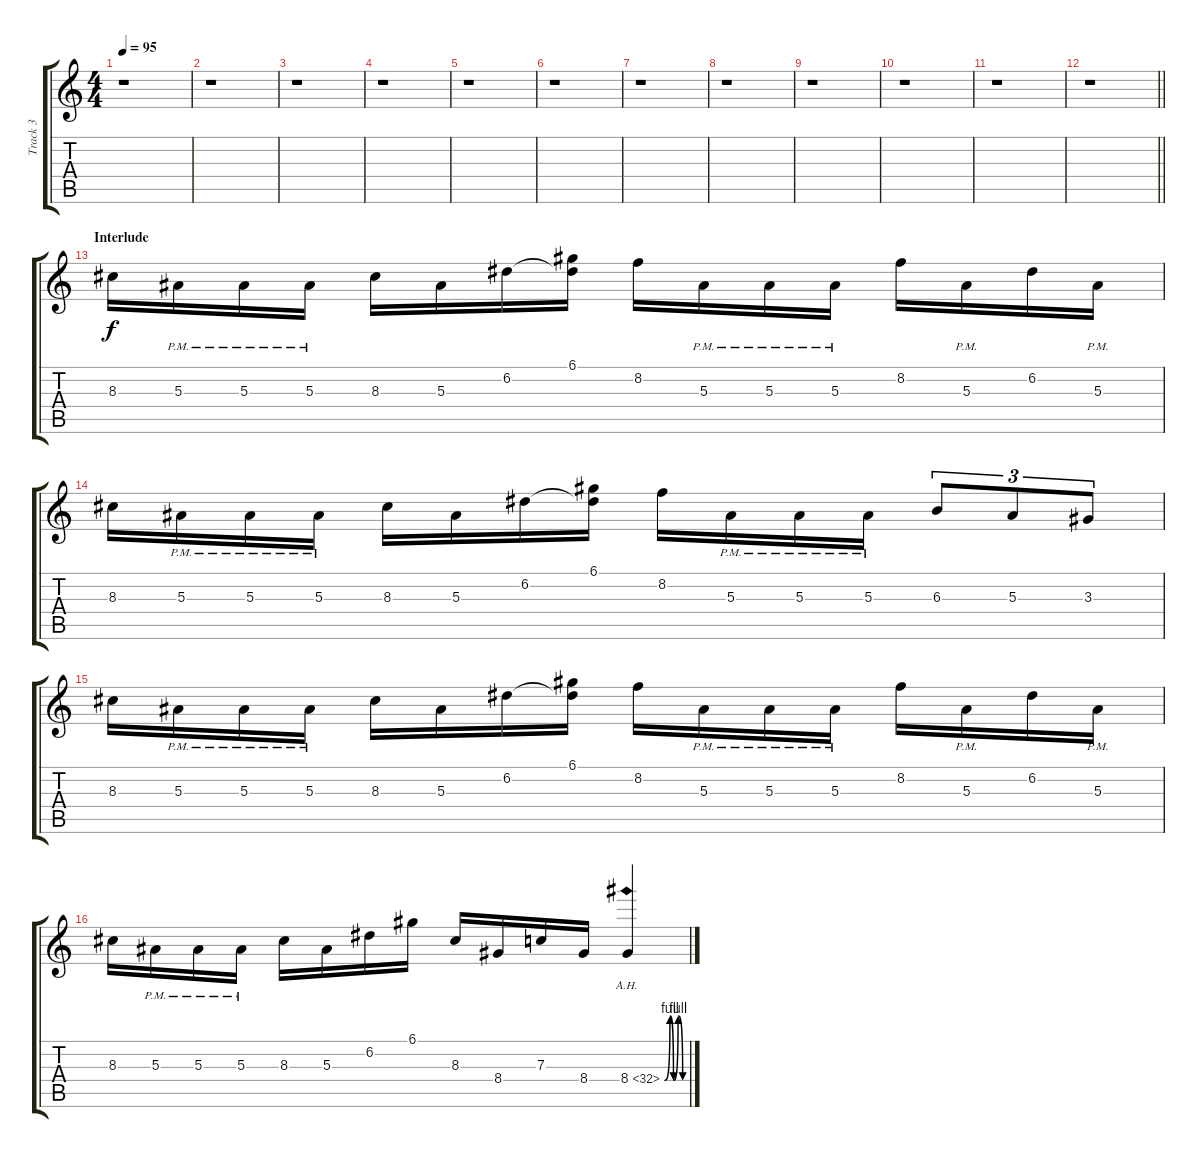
\track ("Track 3" "Track 3") {instrument distortionguitar}
\staff {score tabs}
\tuning (D4 A3 F3 C3 G2 C2) {hide}
\ts (4 4)
\tempo 95
\clef g2
\ks c
r.1{dy f} |
r.1 |
r.1 |
r.1 |
r.1 |
r.1 |
r.1 |
r.1 |
r.1 |
r.1 |
r.1 |
\barLineRight lightlight
r.1 |
\section ("" "Interlude")
8.3.16 5.3{pm}.16 5.3{pm}.16 5.3{pm}.16 8.3.16 5.3.16 6.2.16 (6.1 6.2{t}).16 8.2.16 5.3{pm}.16 5.3{pm}.16 5.3{pm}.16 8.2.16 5.3{pm}.16 6.2.16 5.3{pm}.16 |
8.3.16 5.3{pm}.16 5.3{pm}.16 5.3{pm}.16 8.3.16 5.3.16 6.2.16 (6.1 6.2{t}).16 8.2.16 5.3{pm}.16 5.3{pm}.16 5.3{pm}.16 6.3.8{tu (3 2)} 5.3.8{tu (3 2)} 3.3.8{tu (3 2)} |
8.3.16 5.3{pm}.16 5.3{pm}.16 5.3{pm}.16 8.3.16 5.3.16 6.2.16 (6.1 6.2{t}).16 8.2.16 5.3{pm}.16 5.3{pm}.16 5.3{pm}.16 8.2.16 5.3{pm}.16 6.2.16 5.3{pm}.16 |
8.3.16 5.3{pm}.16 5.3{pm}.16 5.3{pm}.16 8.3.16 5.3.16 6.2.16 6.1.16 8.3.16 8.4.16 7.3.16 8.4.16 8.4{be (custom 0 0 15 4 25 0 38 4 51 0 60 0) ah 24}.4
